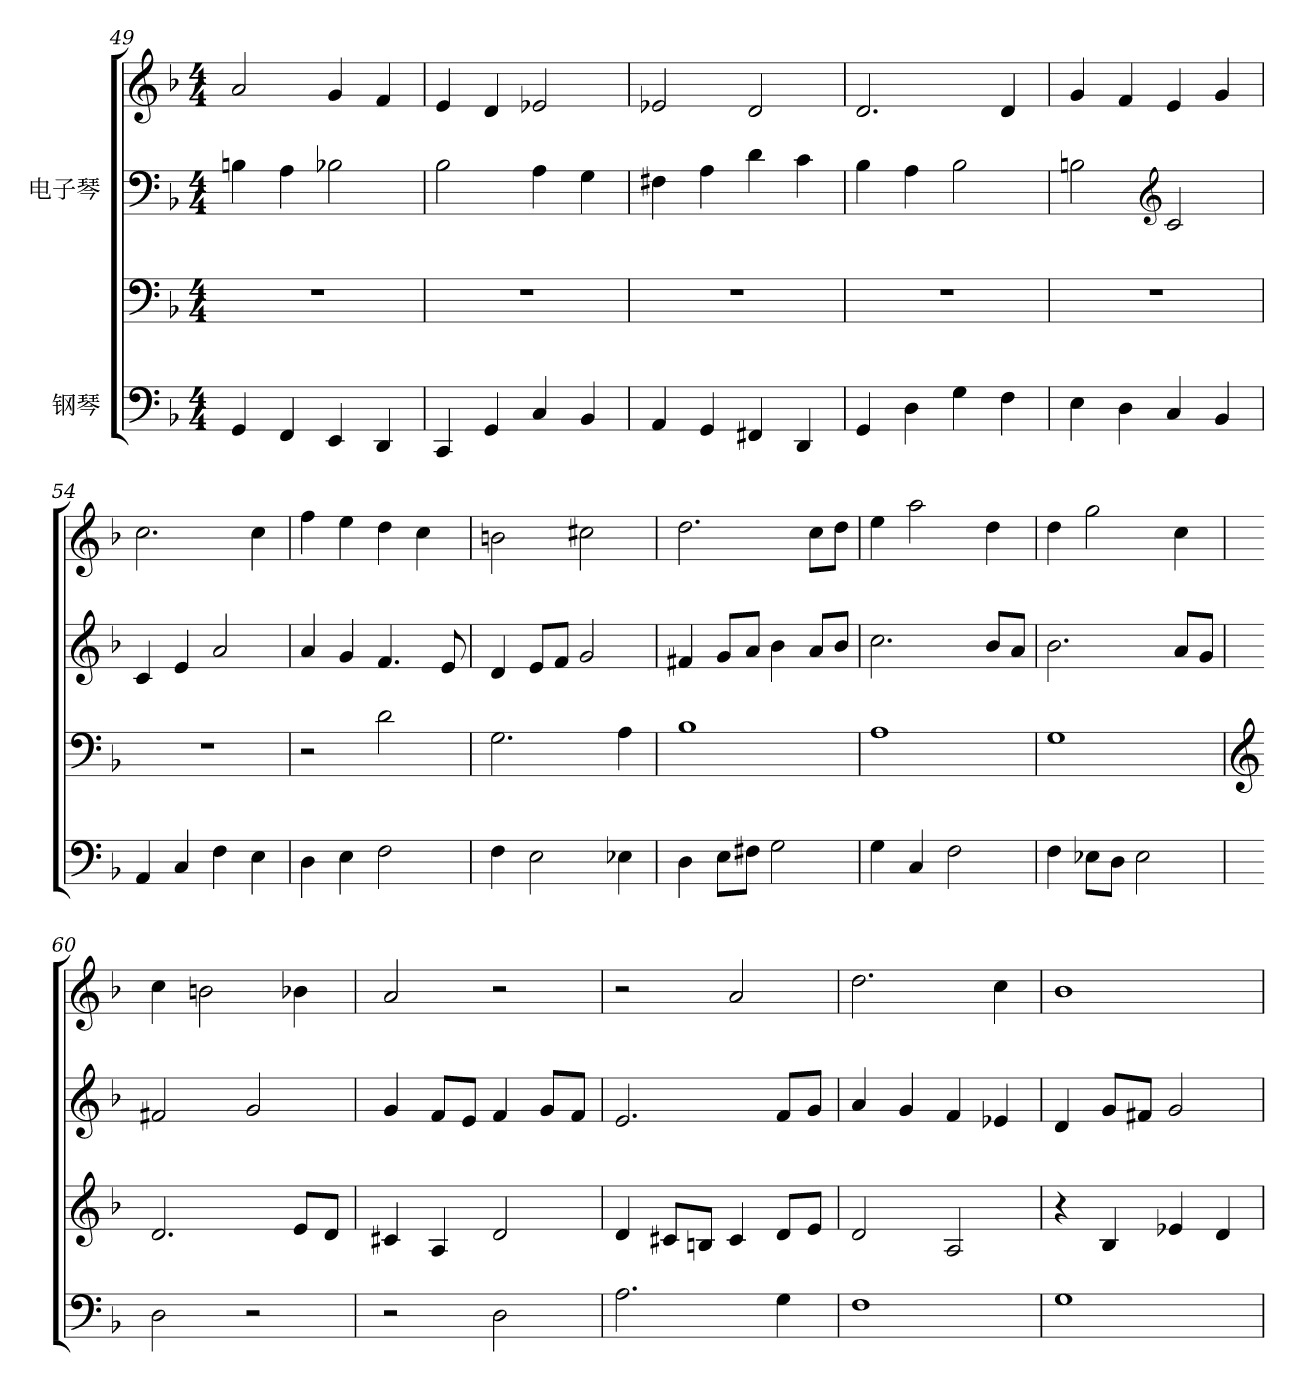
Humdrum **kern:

**kern	**kern	**kern	**kern
*part2	*part2	*part1	*part1
*staff4	*staff3	*staff2	*staff1
*I"钢琴	*	*I"电子琴	*
*clefF4	*clefF4	*clefF4	*clefG2
*k[b-]	*k[b-]	*k[b-]	*k[b-]
*M4/4	*M4/4	*M4/4	*M4/4
=49	=49	=49	=49
4GG/	1r	4Bn\	2a/
4FF/	.	4A\	.
4EE/	.	2B-X\	4g/
4DD/	.	.	4f/
!!LO:LB:g=z
=50	=50	=50	=50
4CC/	1r	2B-\	4e/
4GG/	.	.	4d/
4C/	.	4A\	2e-X/
4BB-/	.	4G\	.
=51	=51	=51	=51
4AA/	1r	4F#X\	2e-X/
4GG/	.	4A\	.
4FF#X/	.	4d\	2d/
4DD/	.	4c\	.
=52	=52	=52	=52
4GG/	1r	4B-\	2.d/
4D\	.	4A\	.
4G\	.	2B-\	.
4F\	.	.	4d/
=53	=53	=53	=53
4E\	1r	2Bn\	4g/
4D\	.	.	4f/
*	*	*clefG2	*
4C/	.	2c/	4e/
4BB-/	.	.	4g/
=54	=54	=54	=54
4AA/	1r	4c/	2.cc\
4C/	.	4e/	.
4F\	.	2a/	.
4E\	.	.	4cc\
=55	=55	=55	=55
4D\	2r	4a/	4ff\
4E\	.	4g/	4ee\
2F\	2d\	4.f/	4dd\
.	.	.	4cc\
.	.	8e/	.
=56	=56	=56	=56
4F\	2.G\	4d/	2bn\
2E\	.	8e/L	.
.	.	8f/J	.
.	.	2g/	2cc#X\
4E-X\	4A\	.	.
!!LO:LB:g=z
=57	=57	=57	=57
4D\	1B-	4f#X/	2.dd\
8E\L	.	8g/L	.
8F#X\J	.	8a/J	.
2G\	.	4b-\	.
.	.	8a/L	8cc\L
.	.	8b-/J	8dd\J
=58	=58	=58	=58
4G\	1A	2.cc\	4ee\
4C/	.	.	2aa\
2F\	.	.	.
.	.	8b-/L	4dd\
.	.	8a/J	.
=59	=59	=59	=59
4F\	1G	2.b-\	4dd\
8E-X\L	.	.	2gg\
8D\J	.	.	.
2E-\	.	.	.
.	.	8a/L	4cc\
.	.	8g/J	.
=60	=60	=60	=60
*	*clefG2	*	*
2D\	2.d/	2f#X/	4cc\
.	.	.	2bn\
2r	.	2g/	.
.	8e/L	.	4b-X\
.	8d/J	.	.
=61	=61	=61	=61
2r	4c#X/	4g/	2a/
.	4A/	8f/L	.
.	.	8e/J	.
2D\	2d/	4f/	2r
.	.	8g/L	.
.	.	8f/J	.
!!LO:PB:g=z
=62	=62	=62	=62
2.A\	4d/	2.e/	2r
.	8c#X/L	.	.
.	8Bn/J	.	.
.	4c#/	.	2a/
4G\	8d/L	8f/L	.
.	8e/J	8g/J	.
=63	=63	=63	=63
1F	2d/	4a/	2.dd\
.	.	4g/	.
.	2A/	4f/	.
.	.	4e-X/	4cc\
=64	=64	=64	=64
1G	4r	4d/	1b-
.	4B-/	8g/L	.
.	.	8f#X/J	.
.	4e-X/	2g/	.
.	4d/	.	.
=	=	=	=
*-	*-	*-	*-
